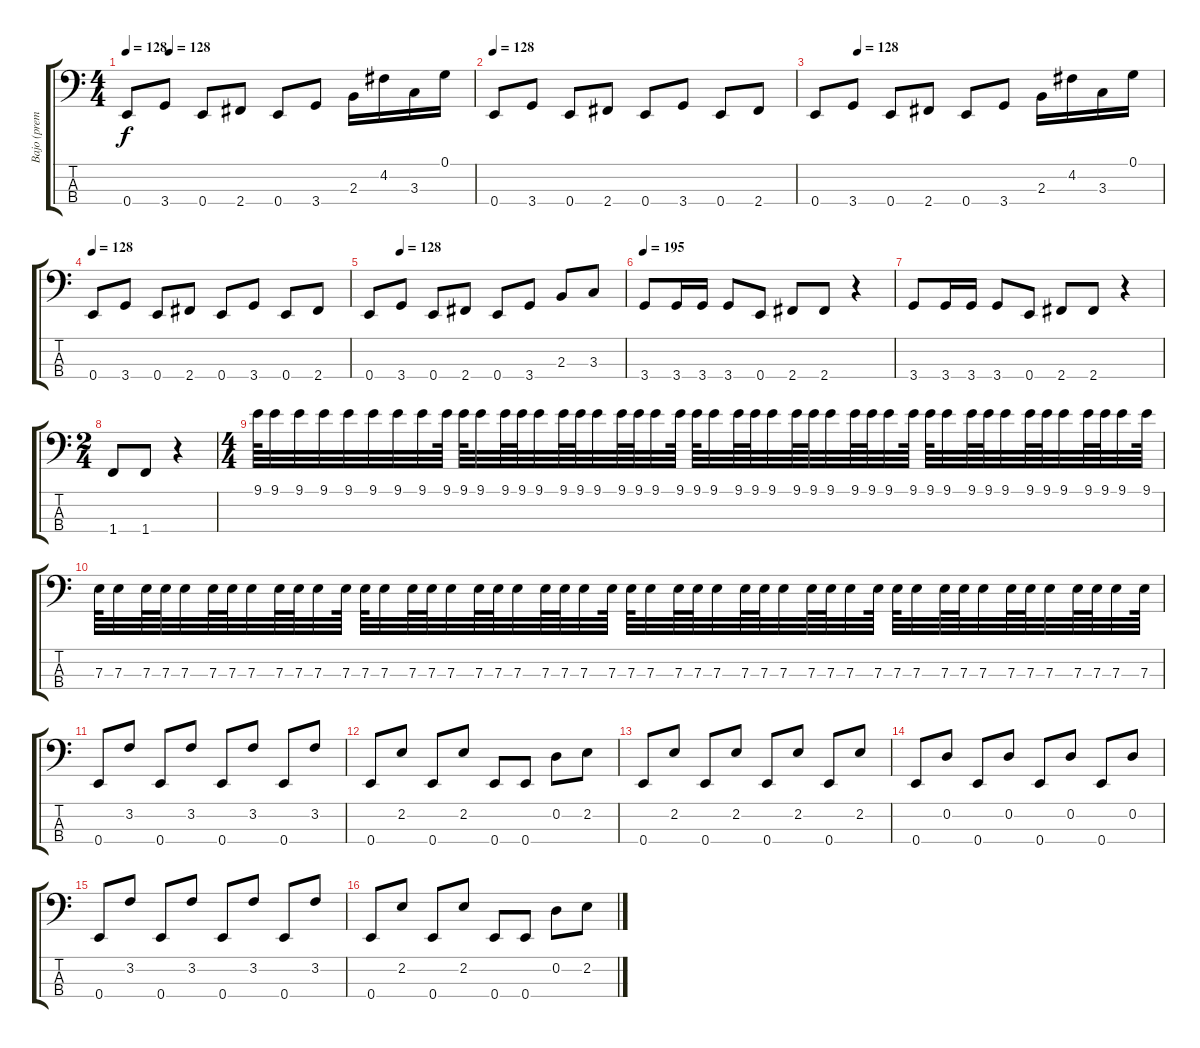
\track ("Bajo (premio)" "Bajo (prem") {instrument electricbasspick}
\staff {score tabs}
\tuning (G2 D2 A1 E1) {hide}
\ts (4 4)
\tempo 128
\tempo (128 0.125)
\clef f4
\ks c
0.4.8{dy f} 3.4.8 0.4.8 2.4.8 0.4.8 3.4.8 2.3.16 4.2.16 3.3.16 0.1.16 |
\tempo 128
0.4.8 3.4.8 0.4.8 2.4.8 0.4.8 3.4.8 0.4.8 2.4.8 |
\tempo (128 0.125)
0.4.8 3.4.8 0.4.8 2.4.8 0.4.8 3.4.8 2.3.16 4.2.16 3.3.16 0.1.16 |
\tempo 128
0.4.8 3.4.8 0.4.8 2.4.8 0.4.8 3.4.8 0.4.8 2.4.8 |
\tempo (128 0.125)
0.4.8 3.4.8 0.4.8 2.4.8 0.4.8 3.4.8 2.3.8 3.3.8 |
\tempo 195
3.4.8 3.4.16 3.4.16 3.4.8 0.4.8 2.4.8 2.4.8 r.4 |
3.4.8 3.4.16 3.4.16 3.4.8 0.4.8 2.4.8 2.4.8 r.4 |
\ts (2 4)
1.4.8 1.4.8 r.4 |
\ts (4 4)
9.1.64 9.1.32 9.1.32 9.1.32 9.1.32 9.1.32 9.1.32 9.1.32 9.1.64 9.1.64 9.1.32 9.1.64 9.1.64 9.1.32 9.1.64 9.1.64 9.1.32 9.1.64 9.1.64 9.1.32 9.1.64 9.1.64 9.1.32 9.1.64 9.1.64 9.1.32 9.1.64 9.1.64 9.1.32 9.1.64 9.1.64 9.1.32 9.1.64 9.1.64 9.1.32 9.1.64 9.1.64 9.1.32 9.1.64 9.1.64 9.1.32 9.1.64 9.1.64 9.1.32 9.1.64 |
7.3.64 7.3.32 7.3.64 7.3.64 7.3.32 7.3.64 7.3.64 7.3.32 7.3.64 7.3.64 7.3.32 7.3.64 7.3.64 7.3.32 7.3.64 7.3.64 7.3.32 7.3.64 7.3.64 7.3.32 7.3.64 7.3.64 7.3.32 7.3.64 7.3.64 7.3.32 7.3.64 7.3.64 7.3.32 7.3.64 7.3.64 7.3.32 7.3.64 7.3.64 7.3.32 7.3.64 7.3.64 7.3.32 7.3.64 7.3.64 7.3.32 7.3.64 7.3.64 7.3.32 7.3.64 7.3.64 7.3.32 7.3.64 |
0.4.8 3.2.8 0.4.8 3.2.8 0.4.8 3.2.8 0.4.8 3.2.8 |
0.4.8 2.2.8 0.4.8 2.2.8 0.4.8 0.4.8 0.2.8 2.2.8 |
0.4.8 2.2.8 0.4.8 2.2.8 0.4.8 2.2.8 0.4.8 2.2.8 |
0.4.8 0.2.8 0.4.8 0.2.8 0.4.8 0.2.8 0.4.8 0.2.8 |
0.4.8 3.2.8 0.4.8 3.2.8 0.4.8 3.2.8 0.4.8 3.2.8 |
0.4.8 2.2.8 0.4.8 2.2.8 0.4.8 0.4.8 0.2.8 2.2.8
